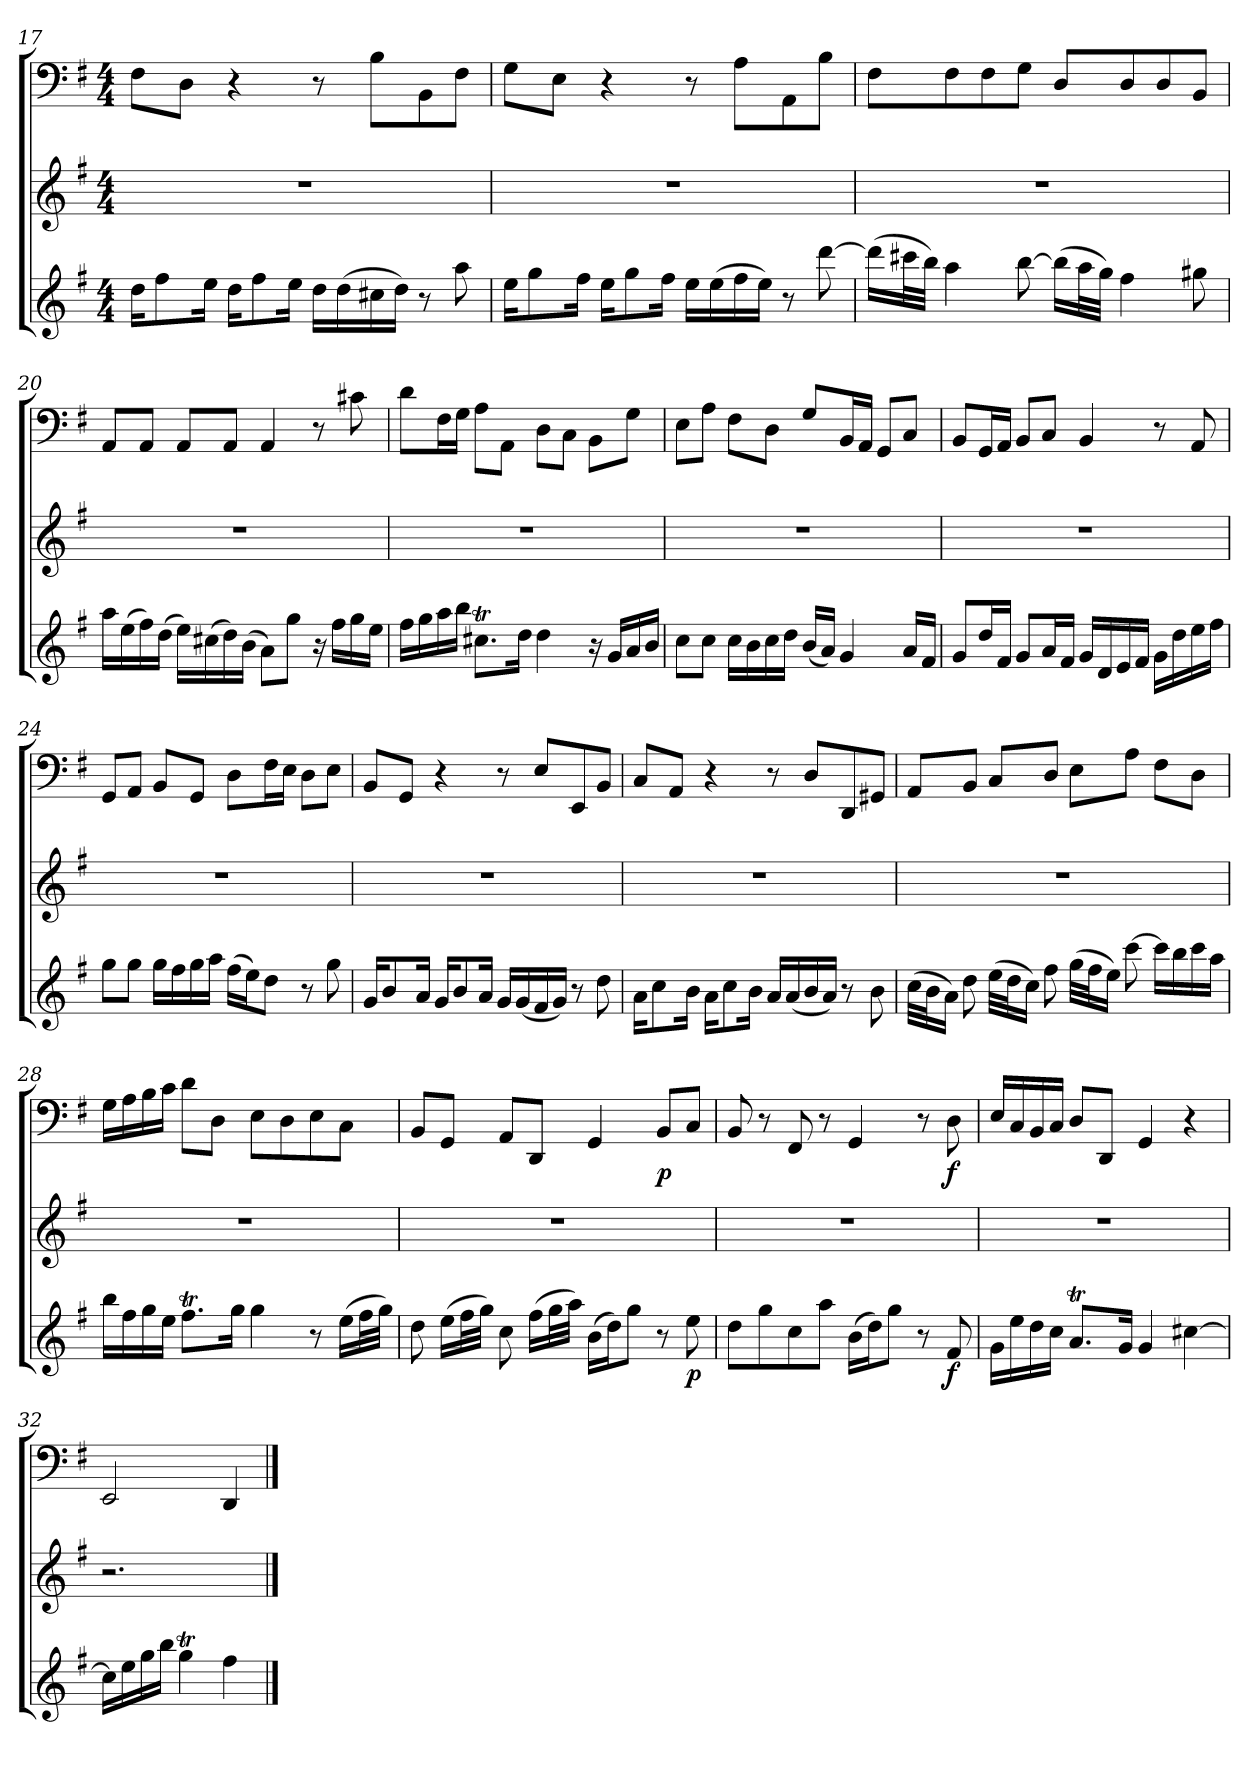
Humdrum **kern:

**kern	**dynam	**kern	**kern	**dynam
*part3	*part3	*part2	*part1	*part1
*staff3	*staff3	*staff2	*staff1	*staff1
*clefG2	*	*clefG2	*clefF4	*
*k[f#]	*	*k[f#]	*k[f#]	*
*G:	*	*G:	*G:	*
*M4/4	*	*M4/4	*M4/4	*
=17	=17	=17	=17	=17
16dd\KL	.	1r	8F#\L	.
8ff#\	.	.	.	.
.	.	.	8D\J	.
16ee\Jk	.	.	.	.
16dd\KL	.	.	4r	.
8ff#\	.	.	.	.
16ee\Jk	.	.	.	.
16dd\LL	.	.	8r	.
(16dd\	.	.	.	.
16cc#X\	.	.	8B\L	.
16dd\JJ)	.	.	.	.
8r	.	.	8BB\	.
8aa\	.	.	8F#\J	.
=18	=18	=18	=18	=18
16ee\KL	.	1r	8G\L	.
8gg\	.	.	.	.
.	.	.	8E\J	.
16ff#\Jk	.	.	.	.
16ee\KL	.	.	4r	.
8gg\	.	.	.	.
16ff#\Jk	.	.	.	.
16ee\LL	.	.	8r	.
(16ee\	.	.	.	.
16ff#\	.	.	8A\L	.
16ee\JJ)	.	.	.	.
8r	.	.	8AA\	.
[8ddd\	.	.	8B\J	.
=19	=19	=19	=19	=19
(16ddd\LL]	.	1r	8F#\L	.
32ccc#X\L	.	.	.	.
32bb\JJJ)	.	.	.	.
4aa\	.	.	8F#\	.
.	.	.	8F#\	.
[8bb\	.	.	8G\J	.
(16bb\LL]	.	.	8D/L	.
32aa\L	.	.	.	.
32gg\JJJ)	.	.	.	.
4ff#\	.	.	8D/	.
.	.	.	8D/	.
8gg#X\	.	.	8BB/J	.
=20	=20	=20	=20	=20
16aa\LL	.	1r	8AA/L	.
(16ee\	.	.	.	.
16ff#\)	.	.	8AA/J	.
(16dd\JJ	.	.	.	.
16ee\LL)	.	.	8AA/L	.
(16cc#X\	.	.	.	.
16dd\)	.	.	8AA/J	.
(16b\JJ	.	.	.	.
8a\L)	.	.	4AA/	.
8gg\J	.	.	.	.
16r	.	.	8r	.
16ff#\LL	.	.	.	.
16gg\	.	.	8c#X\	.
16ee\JJ	.	.	.	.
=21	=21	=21	=21	=21
16ff#\LL	.	1r	8d\L	.
16gg\	.	.	.	.
16aa\	.	.	16F#\L	.
16bb\JJ	.	.	16G\JJ	.
8.cc#Xt\L	.	.	8A\L	.
.	.	.	8AA\J	.
16dd\Jk	.	.	.	.
4dd\	.	.	8D\L	.
.	.	.	8C\J	.
16r	.	.	8BB\L	.
16g/LL	.	.	.	.
16a/	.	.	8G\J	.
16b/JJ	.	.	.	.
=22	=22	=22	=22	=22
8cc\L	.	1r	8E\L	.
8cc\J	.	.	8A\J	.
16cc\LL	.	.	8F#\L	.
16b\	.	.	.	.
16cc\	.	.	8D\J	.
16dd\JJ	.	.	.	.
(16b/LL	.	.	8G/L	.
16a/JJ)	.	.	.	.
4g/	.	.	16BB/L	.
.	.	.	16AA/JJ	.
.	.	.	8GG/L	.
16a/LL	.	.	8C/J	.
16f#/JJ	.	.	.	.
=23	=23	=23	=23	=23
8g/L	.	1r	8BB/L	.
16dd/L	.	.	16GG/L	.
16f#/JJ	.	.	16AA/JJ	.
8g/L	.	.	8BB/L	.
16a/L	.	.	8C/J	.
16f#/JJ	.	.	.	.
16g/LL	.	.	4BB/	.
16d/	.	.	.	.
16e/	.	.	.	.
16f#/JJ	.	.	.	.
16g\LL	.	.	8r	.
16dd\	.	.	.	.
16ee\	.	.	8AA/	.
16ff#\JJ	.	.	.	.
=24	=24	=24	=24	=24
8gg\L	.	1r	8GG/L	.
8gg\J	.	.	8AA/J	.
16gg\LL	.	.	8BB/L	.
16ff#\	.	.	.	.
16gg\	.	.	8GG/J	.
16aa\JJ	.	.	.	.
(16ff#\LL	.	.	8D\L	.
16ee\J)	.	.	.	.
8dd\J	.	.	16F#\L	.
.	.	.	16E\JJ	.
8r	.	.	8D\L	.
8gg\	.	.	8E\J	.
=25	=25	=25	=25	=25
16g/KL	.	1r	8BB/L	.
8b/	.	.	.	.
.	.	.	8GG/J	.
16a/Jk	.	.	.	.
16g/KL	.	.	4r	.
8b/	.	.	.	.
16a/Jk	.	.	.	.
16g/LL	.	.	8r	.
(16g/	.	.	.	.
16f#/	.	.	8E/L	.
16g/JJ)	.	.	.	.
8r	.	.	8EE/	.
8dd\	.	.	8BB/J	.
=26	=26	=26	=26	=26
16a\KL	.	1r	8C/L	.
8cc\	.	.	.	.
.	.	.	8AA/J	.
16b\Jk	.	.	.	.
16a\KL	.	.	4r	.
8cc\	.	.	.	.
16b\Jk	.	.	.	.
16a/LL	.	.	8r	.
(16a/	.	.	.	.
16b/	.	.	8D/L	.
16a/JJ)	.	.	.	.
8r	.	.	8DD/	.
8b\	.	.	8GG#X/J	.
=27	=27	=27	=27	=27
(32cc\LLL	.	1r	8AA/L	.
32b\J	.	.	.	.
16a\JJ)	.	.	.	.
8dd\	.	.	8BB/J	.
(32ee\LLL	.	.	8C/L	.
32dd\J	.	.	.	.
16cc\JJ)	.	.	.	.
8ff#\	.	.	8D/J	.
(32gg\LLL	.	.	8E\L	.
32ff#\J	.	.	.	.
16ee\JJ)	.	.	.	.
[8ccc\	.	.	8A\J	.
16ccc\LL]	.	.	8F#\L	.
16bb\	.	.	.	.
16ccc\	.	.	8D\J	.
16aa\JJ	.	.	.	.
=28	=28	=28	=28	=28
16bb\LL	.	1r	16G\LL	.
16ff#\	.	.	16A\	.
16gg\	.	.	16B\	.
16ee\JJ	.	.	16c\JJ	.
8.ff#t\L	.	.	8d\L	.
.	.	.	8D\J	.
16gg\Jk	.	.	.	.
4gg\	.	.	8E\L	.
.	.	.	8D\	.
8r	.	.	8E\	.
(16ee\LL	.	.	8C\J	.
32ff#\L	.	.	.	.
32gg\JJJ)	.	.	.	.
=29	=29	=29	=29	=29
8dd\	.	1r	8BB/L	.
(16ee\LL	.	.	8GG/J	.
32ff#\L	.	.	.	.
32gg\JJJ)	.	.	.	.
8cc\	.	.	8AA/L	.
(16ff#\LL	.	.	8DD/J	.
32gg\L	.	.	.	.
32aa\JJJ)	.	.	.	.
(16b\LL	.	.	4GG/	.
16dd\J)	.	.	.	.
8gg\J	.	.	.	.
8r	.	.	8BB/L	p
8ee\	p	.	8C/J	.
=30	=30	=30	=30	=30
8dd\L	.	1r	8BB/	.
8gg\	.	.	8r	.
8cc\	.	.	8FF#/	.
8aa\J	.	.	8r	.
(16b\LL	.	.	4GG/	.
16dd\J)	.	.	.	.
8gg\J	.	.	.	.
8r	.	.	8r	.
8f#/	f	.	8D\	f
=31	=31	=31	=31	=31
16g\LL	.	1r	16E/LL	.
16ee\	.	.	16C/	.
16dd\	.	.	16BB/	.
16cc\JJ	.	.	16C/JJ	.
8.aT/L	.	.	8D/L	.
.	.	.	8DD/J	.
16g/Jk	.	.	.	.
4g/	.	.	4GG/	.
[4cc#X\	.	.	4r	.
=32	=32	=32	=32	=32
16cc#\LL]	.	2.r	2EE/	.
16ee\	.	.	.	.
16gg\	.	.	.	.
16bb\JJ	.	.	.	.
4ggT\	.	.	.	.
4ff#\	.	.	4DD/	.
==	==	==	==	==
*-	*-	*-	*-	*-
